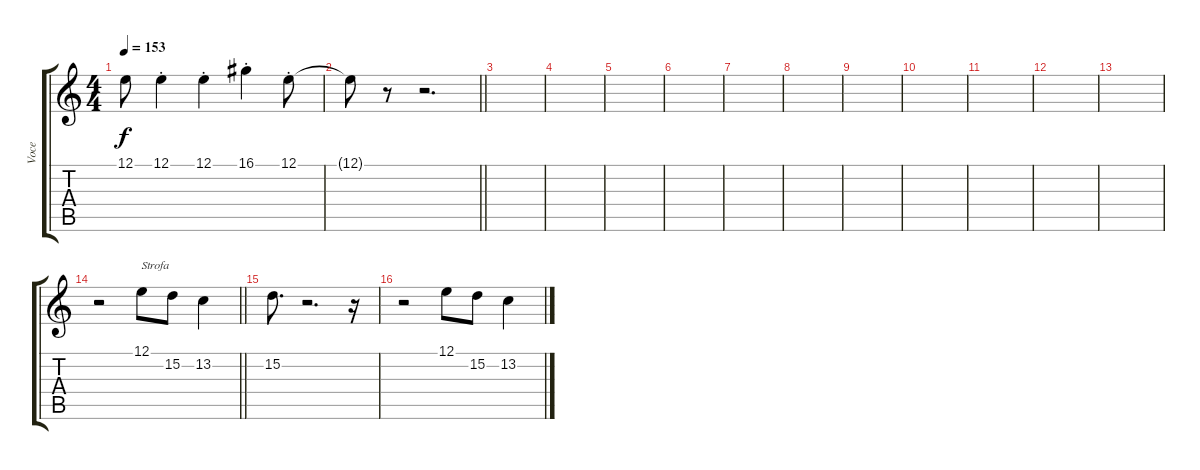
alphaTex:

\track ("Voce" "Voce") {instrument lead1square}
\staff {score tabs}
\tuning (E4 B3 G3 D3 A2 E2) {hide}
\ts (4 4)
\tempo 153
\clef g2
\ks c
12.1.8{dy f} 12.1{st}.4 12.1{st}.4 16.1{st}.4 12.1{st}.8 |
\barLineRight lightlight
12.1{t}.8 r.8 r.2{d} |
|
|
|
|
|
|
|
|
|
|
|
\barLineRight lightlight
r.2 12.1.8{txt "Strofa"} 15.2.8 13.2.4 |
15.2.8{d} r.2{d} r.16 |
r.2 12.1.8 15.2.8 13.2.4
